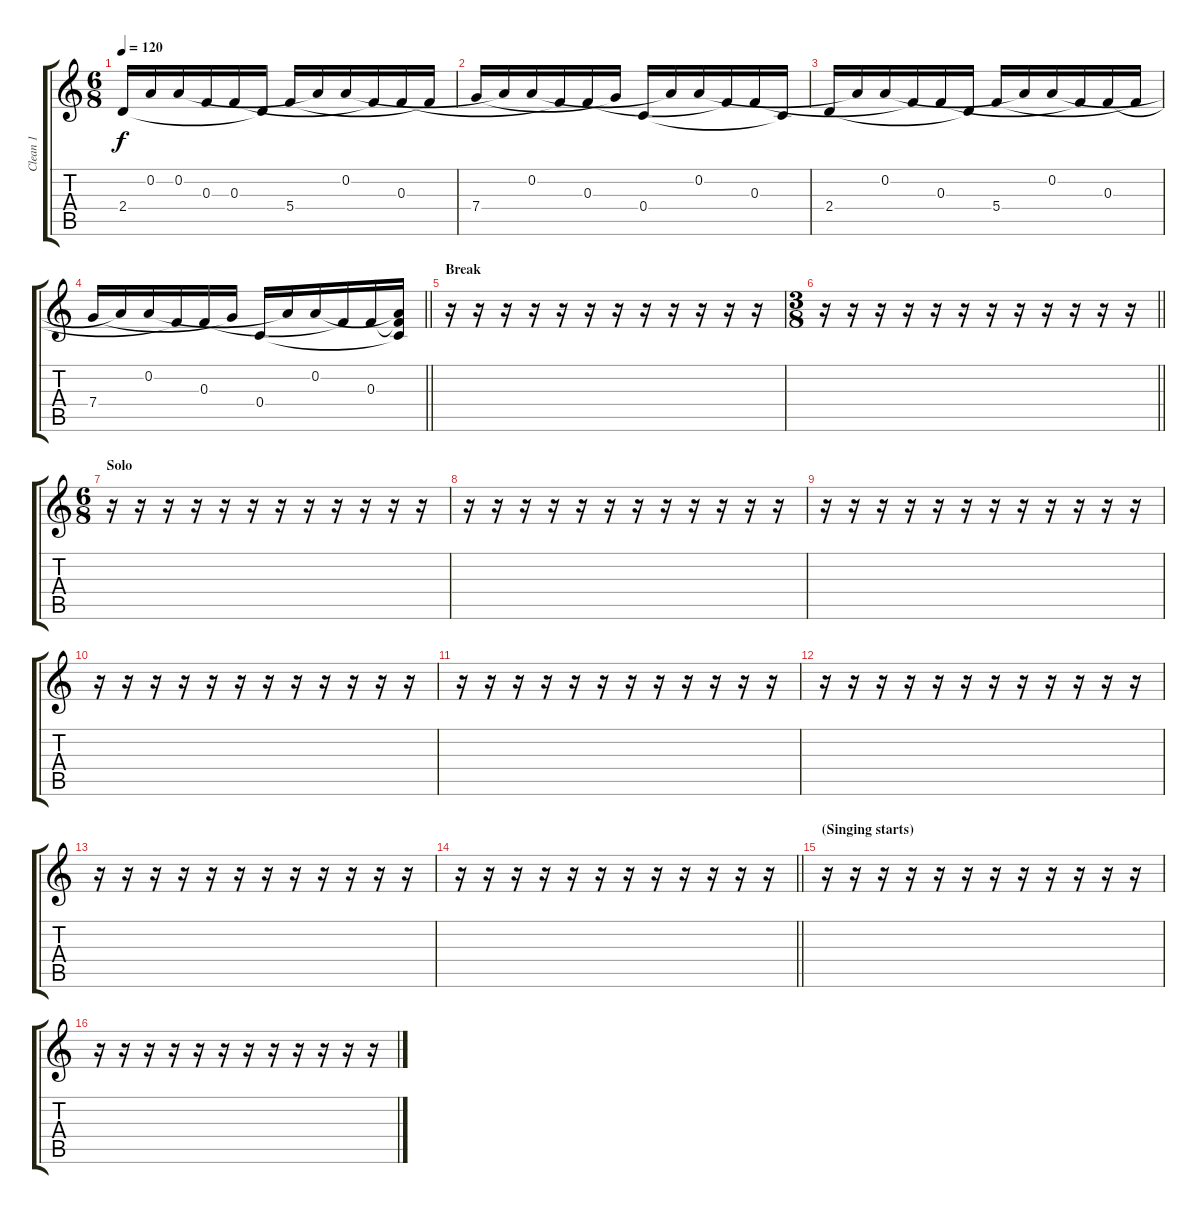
\track ("Clean 1" "Clean 1") {instrument electricguitarclean}
\staff {score tabs}
\tuning (D4 A3 F3 C3 G2 D2) {hide}
\ts (6 8)
\tempo 120
\clef g2
\ks c
2.4.16{dy f} 0.2{t}.16 0.2.16 0.3{t}.16 0.3.16 2.4{t}.16 5.4.16 0.2{t}.16 0.2.16 0.3{t}.16 0.3.16 5.4{t}.16 |
7.4.16 0.2{t}.16 0.2.16 0.3{t}.16 0.3.16 7.4{t}.16 0.4.16 0.2{t}.16 0.2.16 0.3{t}.16 0.3.16 0.4{t}.16 |
2.4.16 0.2{t}.16 0.2.16 0.3{t}.16 0.3.16 2.4{t}.16 5.4.16 0.2{t}.16 0.2.16 0.3{t}.16 0.3.16 5.4{t}.16 |
\barLineRight lightlight
7.4.16 0.2{t}.16 0.2.16 0.3{t}.16 0.3.16 7.4{t}.16 0.4.16 0.2{t}.16 0.2.16 0.3{t}.16 0.3.16 (0.2{t} 0.3{t} 0.4{t}).16 |
\section ("" "Break")
r.16 r.16 r.16 r.16 r.16 r.16 r.16 r.16 r.16 r.16 r.16 r.16 |
\ts (3 8)
\barLineRight lightlight
r.16 r.16 r.16 r.16 r.16 r.16 r.16 r.16 r.16 r.16 r.16 r.16 |
\ts (6 8)
\section ("" "Solo")
r.16 r.16 r.16 r.16 r.16 r.16 r.16 r.16 r.16 r.16 r.16 r.16 |
r.16 r.16 r.16 r.16 r.16 r.16 r.16 r.16 r.16 r.16 r.16 r.16 |
r.16 r.16 r.16 r.16 r.16 r.16 r.16 r.16 r.16 r.16 r.16 r.16 |
r.16 r.16 r.16 r.16 r.16 r.16 r.16 r.16 r.16 r.16 r.16 r.16 |
r.16 r.16 r.16 r.16 r.16 r.16 r.16 r.16 r.16 r.16 r.16 r.16 |
r.16 r.16 r.16 r.16 r.16 r.16 r.16 r.16 r.16 r.16 r.16 r.16 |
r.16 r.16 r.16 r.16 r.16 r.16 r.16 r.16 r.16 r.16 r.16 r.16 |
\barLineRight lightlight
r.16 r.16 r.16 r.16 r.16 r.16 r.16 r.16 r.16 r.16 r.16 r.16 |
\section ("" "(Singing starts)")
r.16 r.16 r.16 r.16 r.16 r.16 r.16 r.16 r.16 r.16 r.16 r.16 |
r.16 r.16 r.16 r.16 r.16 r.16 r.16 r.16 r.16 r.16 r.16 r.16
